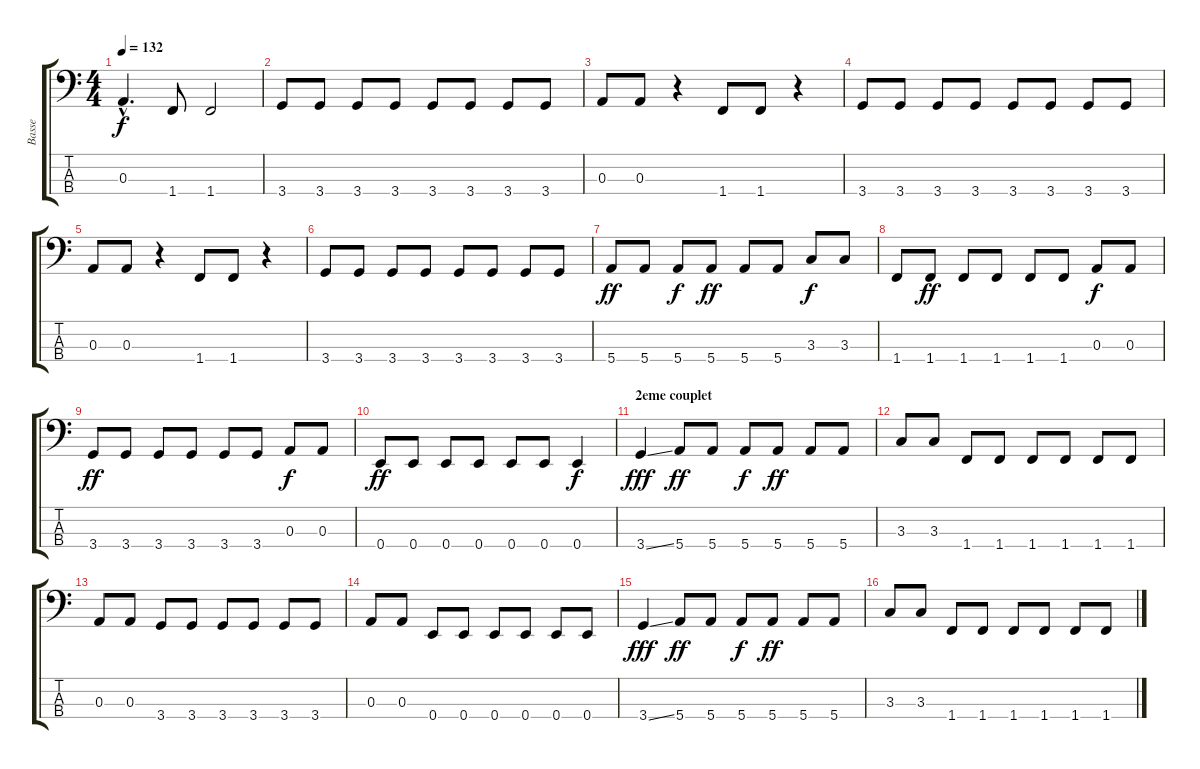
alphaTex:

\track ("Basse" "Basse") {instrument electricbassfinger}
\staff {score tabs}
\tuning (G2 D2 A1 E1) {hide}
\ts (4 4)
\tempo 132
\clef f4
\ks c
0.3{hac}.4{d dy f} 1.4.8 1.4.2 |
3.4.8 3.4.8 3.4.8 3.4.8 3.4.8 3.4.8 3.4.8 3.4.8 |
0.3.8 0.3.8 r.4 1.4.8 1.4.8 r.4 |
3.4.8 3.4.8 3.4.8 3.4.8 3.4.8 3.4.8 3.4.8 3.4.8 |
0.3.8 0.3.8 r.4 1.4.8 1.4.8 r.4 |
3.4.8 3.4.8 3.4.8 3.4.8 3.4.8 3.4.8 3.4.8 3.4.8 |
5.4.8{dy ff} 5.4.8 5.4.8{dy f} 5.4.8{dy ff} 5.4.8 5.4.8 3.3.8{dy f} 3.3.8 |
1.4.8 1.4.8{dy ff} 1.4.8 1.4.8 1.4.8 1.4.8 0.3.8{dy f} 0.3.8 |
3.4.8{dy ff} 3.4.8 3.4.8 3.4.8 3.4.8 3.4.8 0.3.8{dy f} 0.3.8 |
0.4.8{dy ff} 0.4.8 0.4.8 0.4.8 0.4.8 0.4.8 0.4.4{dy f} |
\section ("" "2eme couplet")
3.4{ss}.4{dy fff volume 15} 5.4.8{dy ff} 5.4.8 5.4.8{dy f} 5.4.8{dy ff} 5.4.8 5.4.8 |
3.3.8 3.3.8 1.4.8 1.4.8 1.4.8 1.4.8 1.4.8 1.4.8 |
0.3.8 0.3.8 3.4.8 3.4.8 3.4.8 3.4.8 3.4.8 3.4.8 |
0.3.8 0.3.8 0.4.8 0.4.8 0.4.8 0.4.8 0.4.8 0.4.8 |
3.4{ss}.4{dy fff volume 15} 5.4.8{dy ff} 5.4.8 5.4.8{dy f} 5.4.8{dy ff} 5.4.8 5.4.8 |
3.3.8 3.3.8 1.4.8 1.4.8 1.4.8 1.4.8 1.4.8 1.4.8
